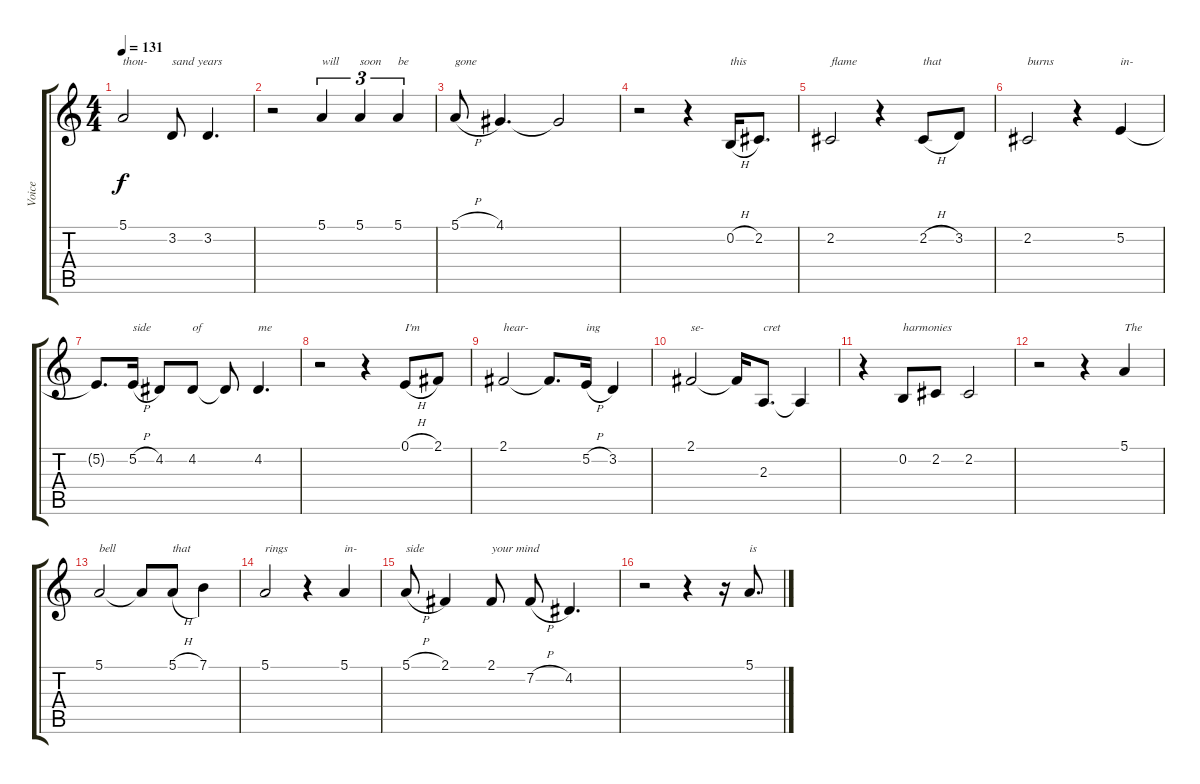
\track ("Voice" "Voice") {instrument lead2sawtooth}
\staff {score tabs}
\tuning (E4 B3 G3 D3 A2 E2) {hide}
\ts (4 4)
\tempo 131
\clef g2
\ks c
5.1.2{txt "thou-" dy f} 3.2.8{txt "sand years"} 3.2.4{d} |
r.2 5.1.4{tu (3 2) txt "will"} 5.1.4{tu (3 2) txt "soon"} 5.1.4{tu (3 2) txt "be"} |
5.1{h}.8{txt "gone"} 4.1.4{d} 4.1{t}.2 |
r.2 r.4 0.2{h}.16{txt "this"} 2.2.8{d} |
2.2.2{txt "flame"} r.4 2.2{h}.8{txt "that"} 3.2.8 |
2.2.2{txt "burns"} r.4 5.2.4{txt "in-"} |
5.2{t}.8{d} 5.2{h}.16{txt "side"} 4.2.8 4.2.8{txt "of"} 4.2{t}.8 4.2.4{d txt "me"} |
r.2 r.4 0.1{h}.8{txt "I'm"} 2.1.8 |
2.1.2{txt "hear-"} 2.1{t}.8{d} 5.2{h}.16{txt "ing"} 3.2.4 |
2.1.2{txt "se-"} 2.1{t}.16 2.3.8{d txt "cret"} 2.3{t}.4 |
r.4 0.2.8{txt "harmonies"} 2.2.8 2.2.2 |
r.2 r.4 5.1.4{txt "The"} |
5.1.2{txt "bell"} 5.1{t}.8 5.1{h}.8{txt "that"} 7.1.4 |
5.1.2{txt "rings"} r.4 5.1.4{txt "in-"} |
5.1{h}.8{txt "side"} 2.1.4 2.1.8{txt "your mind"} 7.2{h}.8 4.2.4{d} |
r.2 r.4 r.16 5.1.8{d txt "is"}
